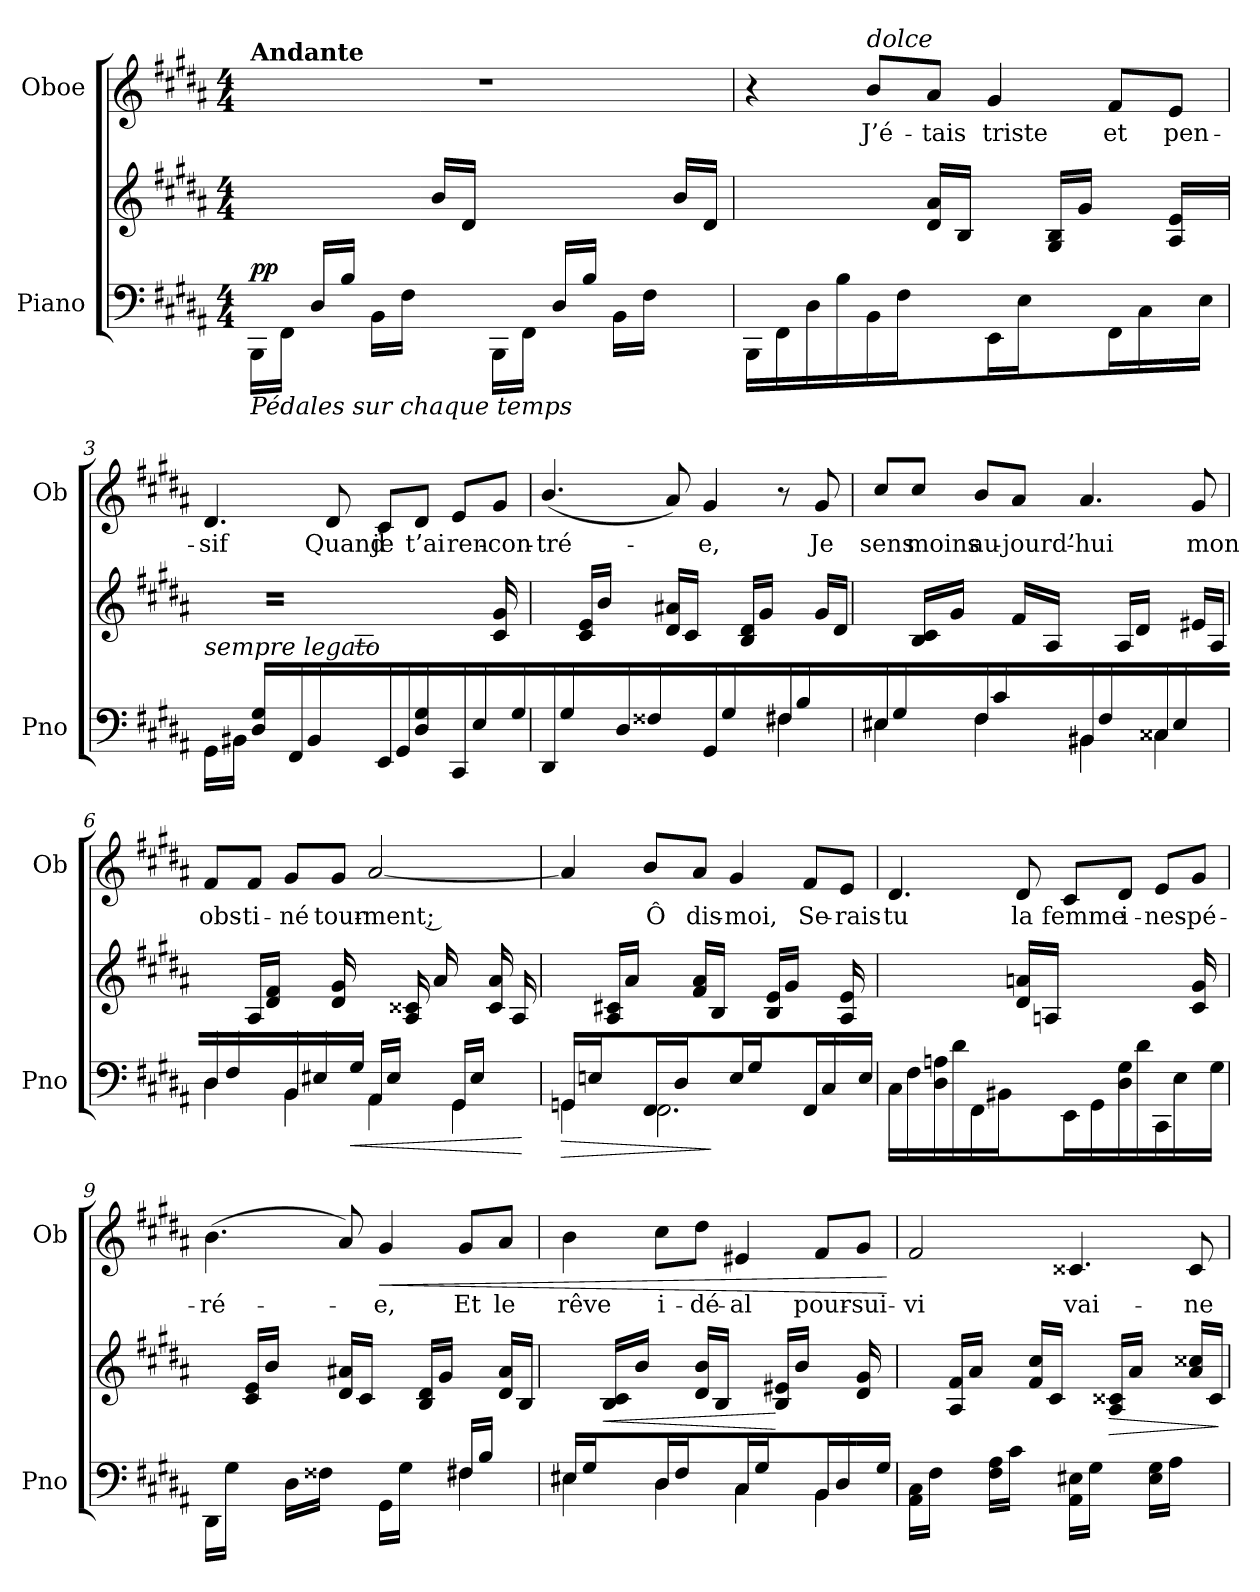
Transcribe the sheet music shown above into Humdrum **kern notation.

**kern	**kern	**dynam	**kern	**text	**dynam
*part2	*part2	*part2	*part1	*part1	*part1
*staff3	*staff2	*staff2/3	*staff1	*staff1	*staff1
*I"Piano	*	*	*I"Oboe	*	*
*I'Pno	*	*	*I'Ob	*	*
*clefF4	*clefG2	*	*clefG2	*	*
*k[f#c#g#d#a#]	*k[f#c#g#d#a#]	*	*k[f#c#g#d#a#]	*	*
*M4/4	*M4/4	*	*M4/4	*	*
*MM66	*MM66	*	*MM66	*	*
=1	=1	=1	=1	=1	=1
*	*^	*	*	*	*
!	!	!	!	!LO:TX:a:B:t=Andante	!	!
!LO:TX:b:i:t=Pédales sur chaque temps	!	!	!	!	!	!
!	!	!	!LO:DY:a=2	!	!	!
16BBB\LL	1ryy	4.ryy	pp	1r	.	.
16FF#\JJ	.	.	.	.	.	.
16D#/LL	.	.	.	.	.	.
16B/JJ	.	.	.	.	.	.
(<16BB\LL	.	.	.	.	.	.
16F#\JJ	.	.	.	.	.	.
8ryy	.	16b/LL	.	.	.	.
.	.	16d#/JJ)	.	.	.	.
16BBB\LL	.	4.ryy	.	.	.	.
16FF#\JJ	.	.	.	.	.	.
16D#/LL	.	.	.	.	.	.
16B/JJ	.	.	.	.	.	.
(<16BB\LL	.	.	.	.	.	.
16F#\JJ	.	.	.	.	.	.
8ryy	.	16b/LL	.	.	.	.
.	.	16d#/JJ)	.	.	.	.
=2	=2	=2	=2	=2	=2	=2
16BBB\LL	1ryy	4.ryy	.	4r	.	.
16FF#\JJ	.	.	.	.	.	.
16D#/LL	.	.	.	.	.	.
16B/JJ	.	.	.	.	.	.
!	!	!	!	!LO:TX:a:i:t=dolce	!	!
!	!	!	!	!	!LO:LY:b	!
(<16BB\LL	.	.	.	8b/L	J’é-	.
16F#\JJ	.	.	.	.	.	.
!	!	!	!	!	!LO:LY:b	!
8ryy	.	16d#/ 16a#/LL	.	8a#/J	-tais	.
.	.	16B/JJ)	.	.	.	.
!	!	!	!	!	!LO:LY:b	!
(<16EE\LL	.	8ryy	.	4g#/	triste	.
16E\JJ	.	.	.	.	.	.
8ryy	.	16G#/ 16B/LL	.	.	.	.
.	.	16g#/JJ)	.	.	.	.
!	!	!	!	!	!LO:LY:b	!
16FF#\LL	.	8ryy	.	8f#/L	et	.
16C#\JJ	.	.	.	.	.	.
!	!	!	!	!	!LO:LY:b	!
16ryy	.	16A#/ 16e/LL	.	8e/J	pen-	.
16E/JJ	.	16ryy	.	.	.	.
!!LO:LB:g=z
=3	=3	=3	=3	=3	=3	=3
!LO:TX:a:i:t=sempre legato	!	!	!	!	!	!
!	!	!	!	!	!LO:LY:b	!
16GG#\LL	1ryy	8.ryy	.	4.d#/	-sif	.
16BB#X\JJ	.	.	.	.	.	.
16D#/ 16G#/LL	.	.	.	.	.	.
16ryy	.	16d#/JJ	.	.	.	.
16FF#\LL	.	8ryy	.	.	.	.
16BB#\JJ	.	.	.	.	.	.
!	!	!	!	!	!LO:LY:b	!
8ryy	.	16d#/ 16an/LL	.	8d#/	Quand	.
.	.	16An/JJ	.	.	.	.
!	!	!	!	!	!LO:LY:b	!
16EE\LL	.	8.ryy	.	8c#/L	je	.
16GG#\JJ	.	.	.	.	.	.
!	!	!	!	!	!LO:LY:b	!
16D#/ 16G#/LL	.	.	.	8d#/J	t’ai	.
16ryy	.	16d#/JJ	.	.	.	.
!	!	!	!	!	!LO:LY:b	!
16CC#\LL	.	8ryy	.	8e/L	ren-	.
16E\JJ	.	.	.	.	.	.
!	!	!	!	!	!LO:LY:b	!
16ryy	.	16c#/ 16g#/LL	.	8g#/J	-con-	.
16G#/JJ	.	16ryy	.	.	.	.
=4	=4	=4	=4	=4	=4	=4
*^	*	*	*	*	*	*
!	!	!	!	!	!	!LO:LY:b	!
16DD#\LL	2.ryy	1ryy	8ryy	.	(4.b/	-tré-	.
16G#\JJ	.	.	.	.	.	.	.
8ryy	.	.	16c#/ 16e/LL	.	.	.	.
.	.	.	16b/JJ	.	.	.	.
16D#\LL	.	.	8ryy	.	.	.	.
16F##X\JJ	.	.	.	.	.	.	.
8ryy	.	.	16d#/ 16a#X/LL	.	8a#/)	.	.
.	.	.	16c#/JJ	.	.	.	.
!	!	!	!	!	!	!LO:LY:b	!
16GG#\LL	.	.	8ryy	.	4g#/	-e,	.
16G#\JJ	.	.	.	.	.	.	.
8ryy	.	.	16B/ 16d#/LL	.	.	.	.
.	.	.	16g#/JJ	.	.	.	.
16F#X/LL	4F#\	.	8ryy	.	8r	.	.
16B/JJ	.	.	.	.	.	.	.
!	!	!	!	!	!	!LO:LY:b	!
8ryy	.	.	16g#/LL	.	8g#/	Je	.
.	.	.	16d#/JJ	.	.	.	.
!!LO:LB:g=z
=5	=5	=5	=5	=5	=5	=5	=5
!	!	!	!	!	!	!LO:LY:b	!
16E#X/LL	4E#\	1ryy	8ryy	.	8cc#/L	sens	.
16G#/JJ	.	.	.	.	.	.	.
!	!	!	!	!	!	!LO:LY:b	!
8ryy	.	.	16B/ 16c#/LL	.	8cc#/J	moins	.
.	.	.	16g#/JJ	.	.	.	.
!	!	!	!	!	!	!LO:LY:b	!
16F#/LL	4F#\	.	8ryy	.	8b/L	au-	.
16c#/JJ	.	.	.	.	.	.	.
!	!	!	!	!	!	!LO:LY:b	!
8ryy	.	.	16f#/LL	.	8a#/J	-jourd’-	.
.	.	.	16A#/JJ	.	.	.	.
!	!	!	!	!	!	!LO:LY:b	!
16BB#X/LL	4BB#\	.	8ryy	.	4.a#/	-hui	.
16F#/JJ	.	.	.	.	.	.	.
8ryy	.	.	16A#/LL	.	.	.	.
.	.	.	16d#/JJ	.	.	.	.
16C##X/LL	4C##\	.	8ryy	.	.	.	.
16E#/JJ	.	.	.	.	.	.	.
!	!	!	!	!	!	!LO:LY:b	!
8ryy	.	.	16e#X/LL	.	8g#/	mon	.
.	.	.	16A#/JJ	.	.	.	.
=6	=6	=6	=6	=6	=6	=6	=6
!	!	!	!	!	!	!LO:LY:b	!
16D#/LL	4D#\	1ryy	8ryy	.	8f#/L	obs-	.
16F#/JJ	.	.	.	.	.	.	.
!	!	!	!	!	!	!LO:LY:b	!
8ryy	.	.	16A#/LL	.	8f#/J	-ti-	.
.	.	.	16d#/ 16f#/JJ	.	.	.	.
!	!	!	!	!	!	!LO:LY:b	!
16BB/LL	4BB\	.	8ryy	.	8g#/L	-né	.
16E#X/JJ	.	.	.	.	.	.	.
!	!	!	!	!	!	!LO:LY:b	!
16ryy	.	.	16d#/ 16g#/LL	.	8g#/J	tour-	.
!	!	!	!	!LO:HP:b=2	!	!	!
16G#/JJ	.	.	8.ryy	<	.	.	.
!	!	!	!	!	!	!LO:LY:b	!
16AA#/LL	4AA#\	.	.	.	[2a#/	-ment ;	.
16E#/JJ	.	.	.	.	.	.	.
8ryy	.	.	16A#/ 16c##X/LL	.	.	.	.
.	.	.	16a#/JJ	.	.	.	.
16GG#/LL	4GG#\	.	8ryy	.	.	.	.
16E#/JJ	.	.	.	.	.	.	.
8ryy	.	.	16c##/ 16a#/LL	.	.	.	.
.	.	.	16A#/JJ	.	.	.	.
*v	*v	*	*	*	*	*	*
*	*v	*v	*	*	*	*
.	.	[	.	.	.
!!LO:PB:g=z
=7	=7	=7	=7	=7	=7
!	!	!LO:HP:b=2	!	!	!
*^	*^	*	*	*	*
16GGn/LL	4GG\	1ryy	8ryy	>	4a#/]	.	.
16En/JJ	.	.	.	.	.	.	.
8ryy	.	.	16A#/ 16c#X/LL	.	.	.	.
.	.	.	16a#/JJ	.	.	.	.
!	!	!	!	!	!	!LO:LY:b	!
16FF#/LL	2.FF#\	.	8ryy	.	8b/L	Ô	.
16D#/JJ	.	.	.	.	.	.	.
!	!	!	!	!	!	!LO:LY:b	!
8ryy	.	.	16f#/ 16a#/LL	.	8a#/J	dis-	.
.	.	.	16B/JJ	]	.	.	.
!	!	!	!	!	!	!LO:LY:b	!
16E\LL	.	.	8ryy	.	4g#/	-moi,	.
16G#\JJ	.	.	.	.	.	.	.
8ryy	.	.	16B/ 16e/LL	.	.	.	.
.	.	.	16g#/JJ	.	.	.	.
!	!	!	!	!	!	!LO:LY:b	!
16FF#\LL	.	.	8ryy	.	8f#/L	Se-	.
16C#\JJ	.	.	.	.	.	.	.
!	!	!	!	!	!	!LO:LY:b	!
16ryy	.	.	16A#/ 16e/LL	.	8e/J	-rais-	.
16E/JJ	.	.	16ryy	.	.	.	.
*v	*v	*	*	*	*	*	*
=8	=8	=8	=8	=8	=8	=8
!	!	!	!	!	!LO:LY:b	!
16C#\LL	1ryy	4.ryy	.	4.d#/	-tu	.
16F#\JJ	.	.	.	.	.	.
16D#/ 16An/LL	.	.	.	.	.	.
16d#/JJ	.	.	.	.	.	.
16FF#\LL	.	.	.	.	.	.
16BB#X\JJ	.	.	.	.	.	.
!	!	!	!	!	!LO:LY:b	!
8ryy	.	16d#/ 16an/LL	.	8d#/	la	.
.	.	16An/JJ	.	.	.	.
!	!	!	!	!	!LO:LY:b	!
16EE\LL	.	4.ryy	.	8c#/L	femme	.
16GG#\JJ	.	.	.	.	.	.
!	!	!	!	!	!LO:LY:b	!
16D#/ 16G#/LL	.	.	.	8d#/J	i-	.
16d#/JJ	.	.	.	.	.	.
!	!	!	!	!	!LO:LY:b	!
16CC#\LL	.	.	.	8e/L	-nes-	.
16E\JJ	.	.	.	.	.	.
!	!	!	!	!	!LO:LY:b	!
16ryy	.	16c#/ 16g#/LL	.	8g#/J	-pé-	.
16G#/JJ	.	16ryy	.	.	.	.
!!LO:LB:g=z
=9	=9	=9	=9	=9	=9	=9
*^	*	*	*	*	*	*
!	!	!	!	!	!	!LO:LY:b	!
16DD#\LL	2.ryy	1ryy	8ryy	.	(4.b\	-ré-	.
16G#\JJ	.	.	.	.	.	.	.
8ryy	.	.	16c#/ 16e/LL	.	.	.	.
.	.	.	16b/JJ	.	.	.	.
16D#\LL	.	.	8ryy	.	.	.	.
16F##X\JJ	.	.	.	.	.	.	.
8ryy	.	.	16d#/ 16a#X/LL	.	8a#/)	.	.
.	.	.	16c#/JJ	.	.	.	.
!	!	!	!	!	!	!LO:LY:b	!LO:HP:b
16GG#\LL	.	.	8ryy	.	4g#/	-e,	<
16G#\JJ	.	.	.	.	.	.	.
8ryy	.	.	16B/ 16d#/LL	.	.	.	.
.	.	.	16g#/JJ	.	.	.	.
!	!	!	!	!	!	!LO:LY:b	!
16F#X/LL	4F#X\	.	8ryy	.	8g#/L	Et	.
16B/JJ	.	.	.	.	.	.	.
!	!	!	!	!	!	!LO:LY:b	!
8ryy	.	.	16d#/ 16a#/LL	.	8a#/J	le	.
.	.	.	16B/JJ	.	.	.	.
=10	=10	=10	=10	=10	=10	=10	=10
!	!	!	!	!	!	!LO:LY:b	!
16E#X/LL	4E#\	1ryy	8ryy	.	4b\	rêve	.
16G#/JJ	.	.	.	.	.	.	.
!	!	!	!	!LO:HP:b	!	!	!
8ryy	.	.	16B/ 16c#/LL	<	.	.	.
.	.	.	16b/JJ	.	.	.	.
!	!	!	!	!	!	!LO:LY:b	!
16D#/LL	4D#\	.	8ryy	.	8cc#\L	i-	.
16F#/JJ	.	.	.	.	.	.	.
!	!	!	!	!	!	!LO:LY:b	!
8ryy	.	.	16d#/ 16b/LL	.	8dd#\J	-dé-	.
.	.	.	16B/JJ	.	.	.	.
!	!	!	!	!	!	!LO:LY:b	!
16C#/LL	4C#\	.	8ryy	.	4e#X/	-al	.
16G#/JJ	.	.	.	.	.	.	.
8ryy	.	.	16B/ 16e#X/LL	[	.	.	.
.	.	.	16b/JJ	.	.	.	.
!	!	!	!	!	!	!LO:LY:b	!
16BB/LL	4BB\	.	8ryy	.	8f#/L	pour-	.
16D#/JJ	.	.	.	.	.	.	.
!	!	!	!	!	!	!LO:LY:b	!
16ryy	.	.	16d#/ 16g#/LL	.	8g#/J	-sui-	.
16G#/JJ	.	.	16ryy	.	.	.	.
*v	*v	*	*	*	*	*	*
*	*v	*v	*	*	*	*
.	.	.	.	.	[
!!LO:LB:g=z
=11	=11	=11	=11	=11	=11
*	*^	*	*	*	*
!	!	!	!	!	!LO:LY:b	!
16AA#\ 16C#\LL	1ryy	8ryy	.	2f#/	-vi	.
16F#\JJ	.	.	.	.	.	.
8ryy	.	16A#/ 16f#/LL	.	.	.	.
.	.	16a#/JJ	.	.	.	.
16F#\ 16A#\LL	.	8ryy	.	.	.	.
16c#\JJ	.	.	.	.	.	.
8ryy	.	16f#/ 16cc#/LL	.	.	.	.
.	.	16c#/JJ	.	.	.	.
!	!	!	!	!	!LO:LY:b	!
16AA#\ 16E#X\LL	.	8ryy	.	4.c##X/	vai-	.
16G#\JJ	.	.	.	.	.	.
!	!	!	!LO:HP:b	!	!	!
8ryy	.	16A#/ 16c##X/LL	>	.	.	.
.	.	16a#/JJ	.	.	.	.
16E#\ 16G#\LL	.	8ryy	.	.	.	.
16A#\JJ	.	.	.	.	.	.
!	!	!	!	!	!LO:LY:b	!
8ryy	.	16a#/ 16cc##X/LL	.	8c##/	-ne-	.
.	.	16c##/JJ	.	.	.	.
*	*v	*v	*	*	*	*
.	.	]	.	.	.
=	=	=	=	=	=
*-	*-	*-	*-	*-	*-
